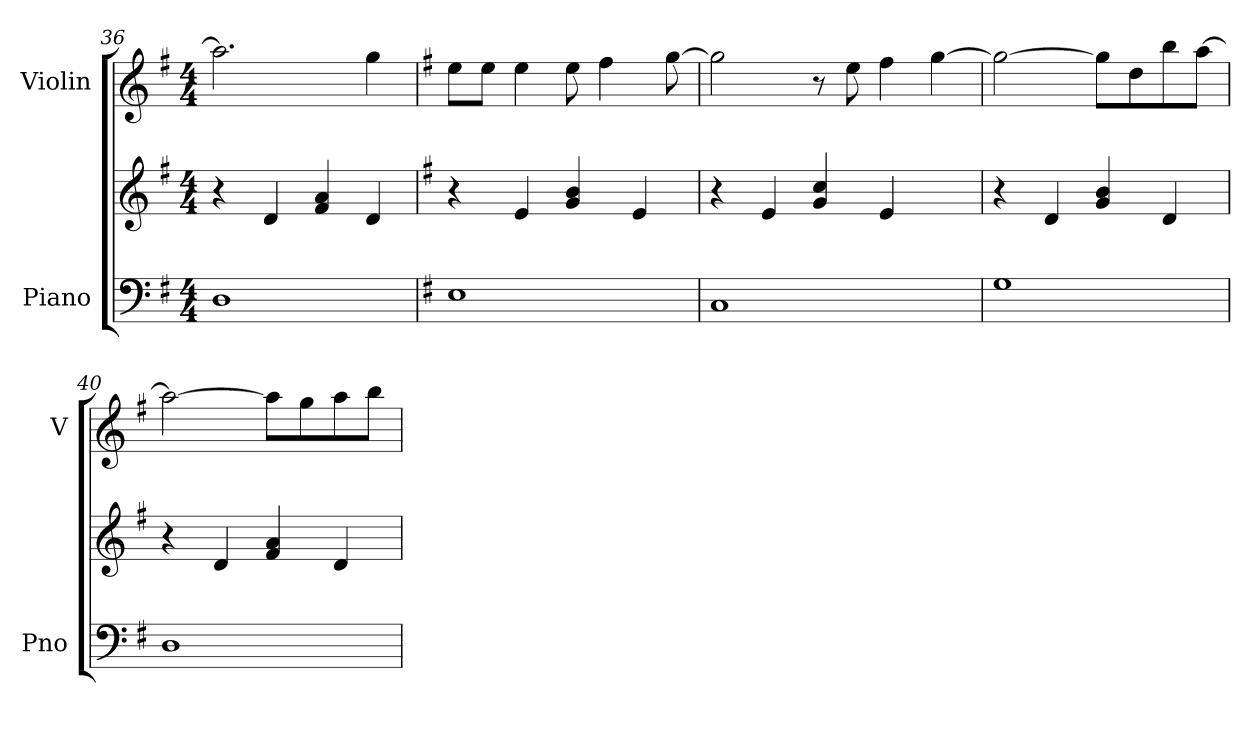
**kern	**kern	**kern
*part2	*part2	*part1
*staff3	*staff2	*staff1
*I"Piano	*	*I"Violin
*I'Pno	*	*I'V
*clefF4	*clefG2	*clefG2
*k[f#]	*k[f#]	*k[f#]
*M4/4	*M4/4	*M4/4
=36	=36	=36
1D	4r	2.aa\]
.	4d/	.
.	4f#/ 4a/	.
.	4d/	4gg\
!!LO:PB:g=z
=37	=37	=37
*k[f#]	*k[f#]	*k[f#]
1E	4r	8ee\L
.	.	8ee\J
.	4e/	4ee\
.	4g/ 4b/	8ee\
.	.	4ff#\
.	4e/	.
.	.	[>8gg\
=38	=38	=38
1C	4r	2gg\]
.	4e/	.
.	4g/ 4cc/	8r
.	.	8ee\
.	4e/	4ff#\
4ryy	4ryy	[>4gg\
=39	=39	=39
1G	4r	2gg\_>
.	4d/	.
.	4g/ 4b/	8gg\L]
.	.	8dd\
.	4d/	8bb\
.	.	[>8aa\J
=40	=40	=40
1D	4r	2aa\_>
.	4d/	.
.	4f#/ 4a/	8aa\L]
.	.	8gg\
.	4d/	8aa\
.	.	8bb\J
=	=	=
*-	*-	*-
